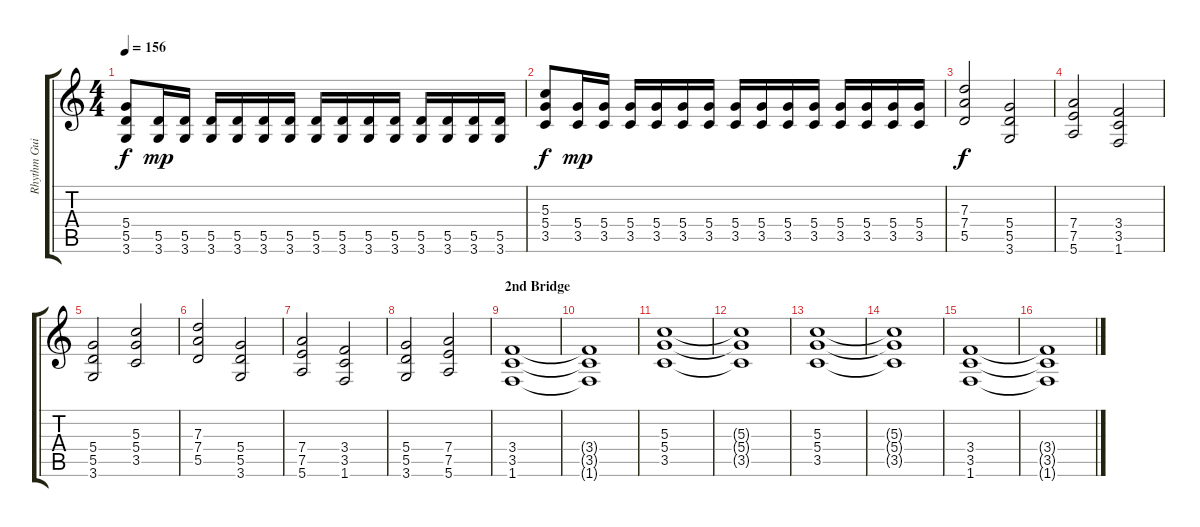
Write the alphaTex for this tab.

\track ("Rhythm Guitar" "Rhythm Gui") {instrument distortionguitar}
\staff {score tabs}
\tuning (E4 B3 G3 D3 A2 E2) {hide}
\ts (4 4)
\tempo 156
\clef g2
\ks c
(5.4 5.5 3.6).8{dy f} (5.5 3.6).16{dy mp} (5.5 3.6).16 (5.5 3.6).16 (5.5 3.6).16 (5.5 3.6).16 (5.5 3.6).16 (5.5 3.6).16 (5.5 3.6).16 (5.5 3.6).16 (5.5 3.6).16 (5.5 3.6).16 (5.5 3.6).16 (5.5 3.6).16 (5.5 3.6).16 |
(5.3 5.4 3.5).8{dy f} (5.4 3.5).16{dy mp} (5.4 3.5).16 (5.4 3.5).16 (5.4 3.5).16 (5.4 3.5).16 (5.4 3.5).16 (5.4 3.5).16 (5.4 3.5).16 (5.4 3.5).16 (5.4 3.5).16 (5.4 3.5).16 (5.4 3.5).16 (5.4 3.5).16 (5.4 3.5).16 |
\section ("" "")
(7.3 7.4 5.5).2{dy f} (5.4 5.5 3.6).2 |
(7.4 7.5 5.6).2 (3.4 3.5 1.6).2 |
(5.4 5.5 3.6).2 (5.3 5.4 3.5).2 |
(7.3 7.4 5.5).2 (5.4 5.5 3.6).2 |
(7.4 7.5 5.6).2 (3.4 3.5 1.6).2 |
(5.4 5.5 3.6).2 (7.4 7.5 5.6).2 |
\section ("" "2nd Bridge")
(3.4 3.5 1.6).1 |
(3.4{t} 3.5{t} 1.6{t}).1 |
(5.3 5.4 3.5).1 |
(5.3{t} 5.4{t} 3.5{t}).1 |
(5.3 5.4 3.5).1 |
(5.3{t} 5.4{t} 3.5{t}).1 |
(3.4 3.5 1.6).1 |
(3.4{t} 3.5{t} 1.6{t}).1
